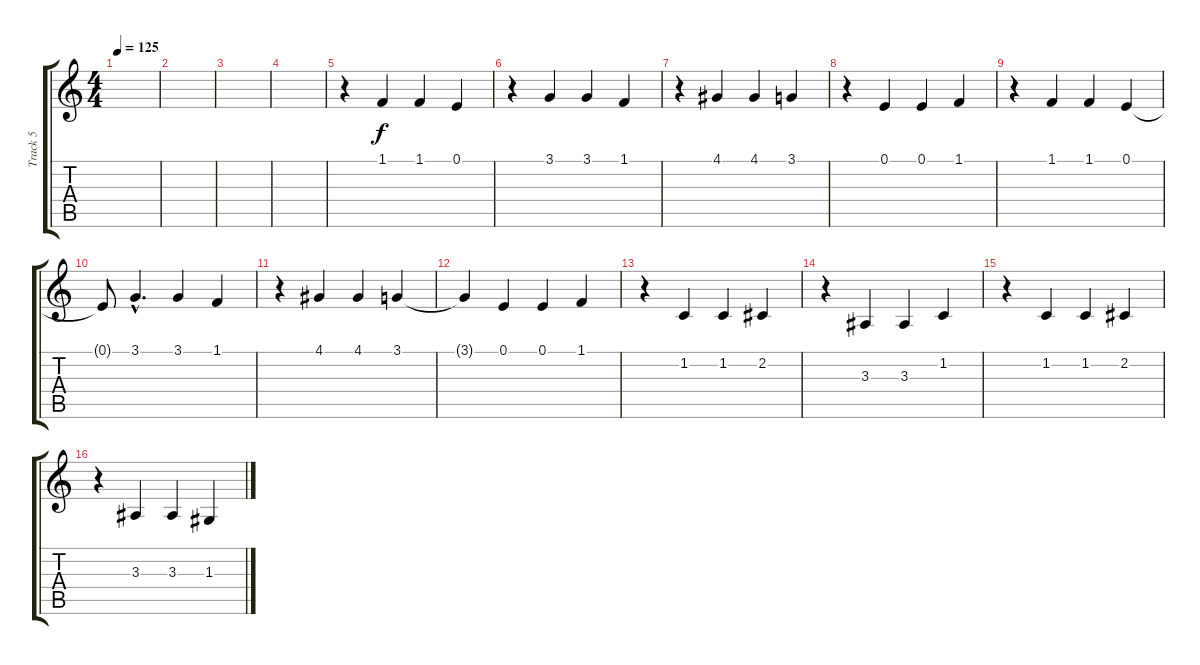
\track ("Track 5" "Track 5") {instrument flute}
\staff {score tabs}
\tuning (E4 B3 G3 D3 A2 E2) {hide}
\ts (4 4)
\tempo 125
\clef g2
\ks c
|
|
|
|
r.4 1.1.4 1.1.4 0.1.4 |
r.4 3.1.4 3.1.4 1.1.4 |
r.4 4.1.4 4.1.4 3.1.4 |
r.4 0.1.4 0.1.4 1.1.4 |
r.4 1.1.4 1.1.4 0.1.4 |
0.1{t}.8 3.1{hac}.4{d} 3.1.4 1.1.4 |
r.4 4.1.4 4.1.4 3.1.4 |
3.1{t}.4 0.1.4 0.1.4 1.1.4 |
r.4 1.2.4 1.2.4 2.2.4 |
r.4 3.3.4 3.3.4 1.2.4 |
r.4 1.2.4 1.2.4 2.2.4 |
r.4 3.3.4 3.3.4 1.3.4
